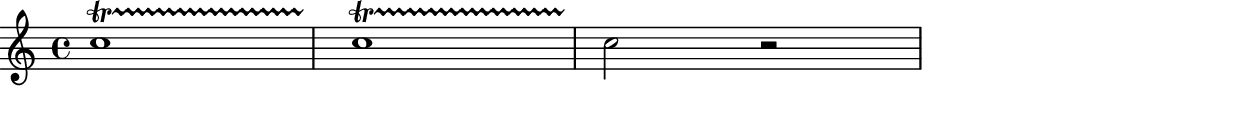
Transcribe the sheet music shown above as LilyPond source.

%% Generated by lilypond-book
%% Options: [exampleindent=10.16\mm,indent=0\mm,line-width=160\mm,paper-height=845.047\pt,paper-width=597.508\pt,papersize='(cons (* 597.508 pt) (* 845.047 pt))]
\include "lilypond-book-preamble.ly"


% ****************************************************************
% Start cut-&-pastable-section
% ****************************************************************

#(ly:set-option 'eps-box-padding 3.000000)



\paper {
  #(set-paper-size '(cons (* 597.508 pt) (* 845.047 pt)))
  indent = 0\mm
  line-width = 160\mm
  % offset the left padding, also add 1mm as lilypond creates cropped
  % images with a little space on the right
  line-width = #(- line-width (* mm  3.000000) (* mm 1))
}

\layout {
  
}




% ****************************************************************
% ly snippet:
% ****************************************************************
\sourcefilename "/lilypond-2.25.15/input/regression/trill-spanner-auto-stop.ly"
\sourcefileline 0
\version "2.19.21"
\header {
  texidoc = "Consecutive trill spans work without explicit
@code{\\stopTrillSpan} commands, since successive trill spanners
will automatically become the right bound of the previous trill.
"
}

\paper { ragged-right = ##f }

\relative {
  c''1\startTrillSpan
  c1\startTrillSpan
  c2\stopTrillSpan r
}



% ****************************************************************
% end ly snippet
% ****************************************************************
